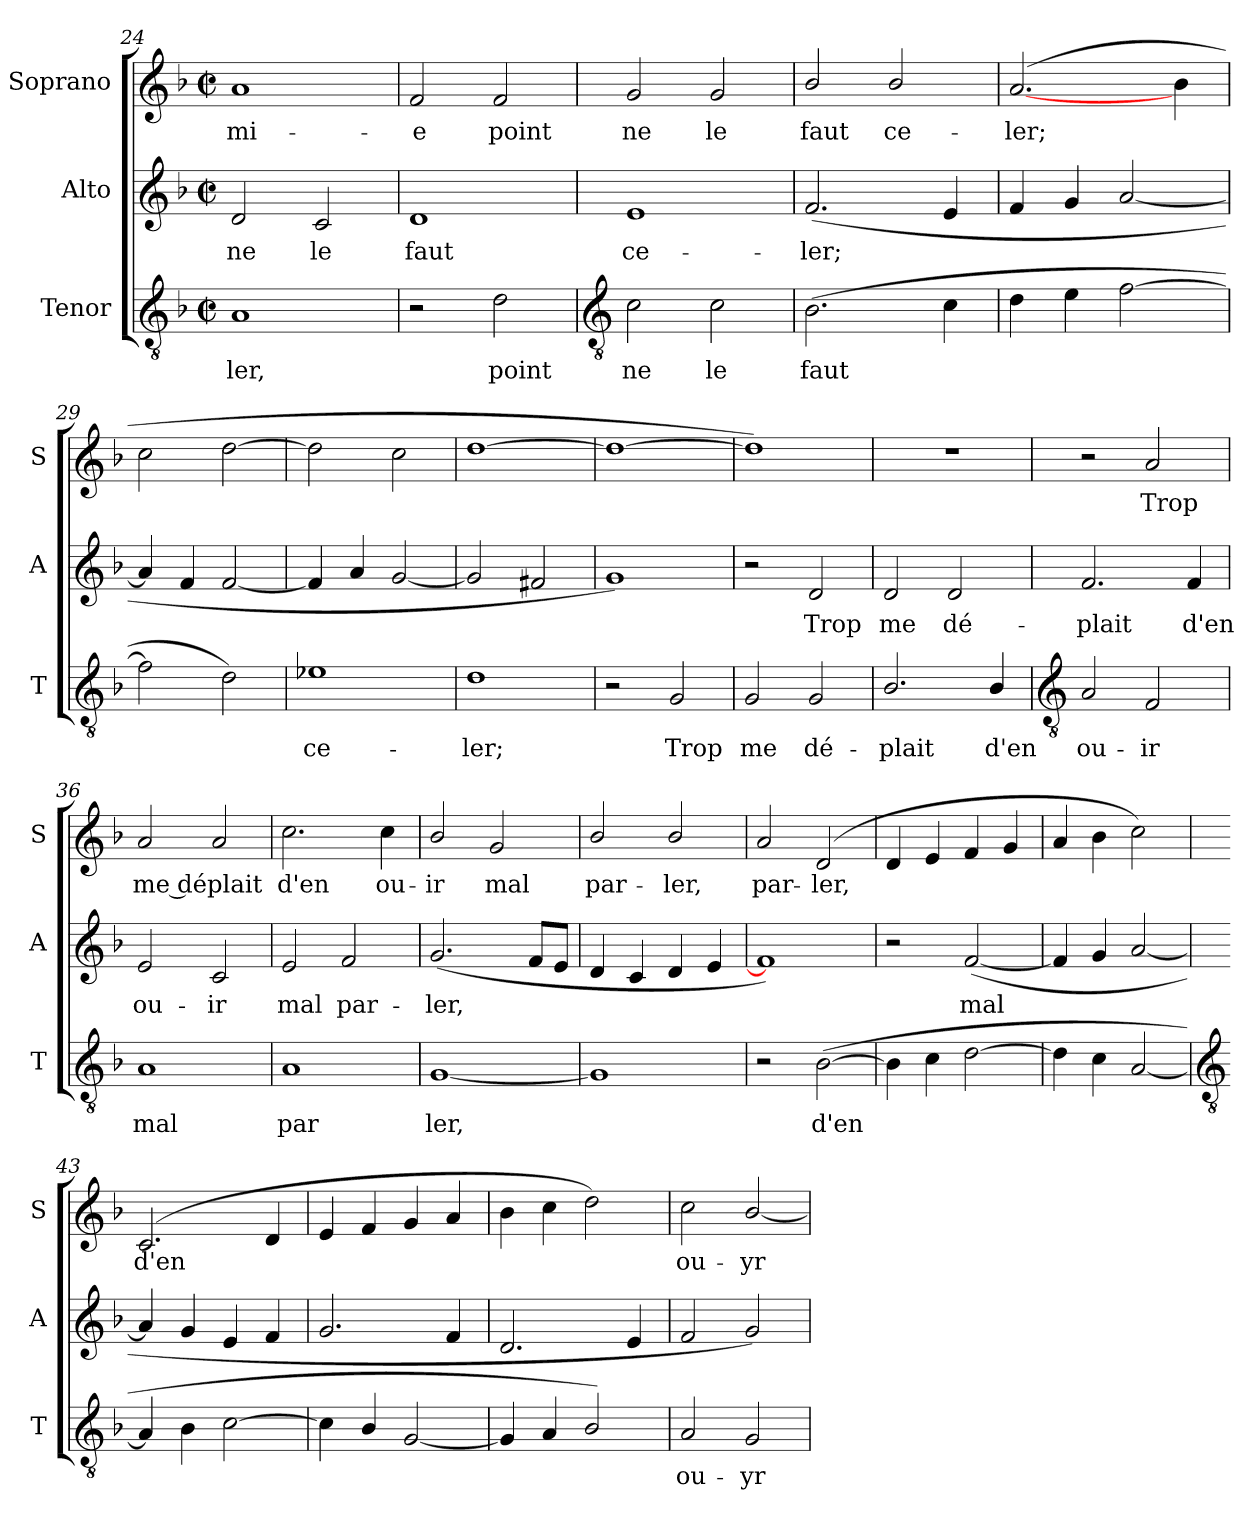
**kern	**text	**kern	**text	**kern	**text
*part3	*part3	*part2	*part2	*part1	*part1
*staff3	*staff3	*staff2	*staff2	*staff1	*staff1
*I"Tenor	*	*I"Alto	*	*I"Soprano	*
*I'T	*	*I'A	*	*I'S	*
*clefGv2	*	*clefG2	*	*clefG2	*
*k[b-]	*	*k[b-]	*	*k[b-]	*
*F:	*	*F:	*	*F:	*
*M2/2	*	*M2/2	*	*M2/2	*
*met(c|)	*	*met(c|)	*	*met(c|)	*
=24	=24	=24	=24	=24	=24
!	!LO:LY:b	!	!LO:LY:b	!	!LO:LY:b
1A	-ler,	2d	ne	1a	-mi-
!	!	!	!LO:LY:b	!	!
.	.	2c	le	.	.
=25	=25	=25	=25	=25	=25
!	!	!	!LO:LY:b	!	!LO:LY:b
2r	.	1d	faut	2f	-e
!	!LO:LY:b	!	!	!	!LO:LY:b
2d	point	.	.	2f	point
!!LO:LB:g=z
=26	=26	=26	=26	=26	=26
*clefGv2	*	*	*	*	*
!	!LO:LY:b	!	!LO:LY:b	!	!LO:LY:b
2c	ne	1e	ce-	2g	ne
!	!LO:LY:b	!	!	!	!LO:LY:b
2c	le	.	.	2g	le
=27	=27	=27	=27	=27	=27
!	!LO:LY:b	!	!LO:LY:b	!	!LO:LY:b
(>2.B-	faut	(<2.f	-ler;	2b-/	faut
!	!	!	!	!	!LO:LY:b
.	.	.	.	2b-/	ce-
4c	.	4e	.	.	.
=28	=28	=28	=28	=28	=28
!	!	!	!	!	!LO:LY:b
4d	.	4f	.	(>[2.a	-ler;
4e	.	4g	.	.	.
[2f	.	[2a	.	.	.
.	.	.	.	4b-	.
=29	=29	=29	=29	=29	=29
2f]	.	4a]	.	2cc	.
.	.	4f	.	.	.
2d)	.	[2f	.	[2dd	.
=30	=30	=30	=30	=30	=30
!	!LO:LY:b	!	!	!	!
1e-X	ce-	4f]	.	2dd]	.
.	.	4a	.	.	.
.	.	[2g	.	2cc	.
=31	=31	=31	=31	=31	=31
!	!LO:LY:b	!	!	!	!
1d	-ler;	2g]	.	[1dd	.
.	.	2f#X	.	.	.
=32	=32	=32	=32	=32	=32
2r	.	1g)	.	1dd_	.
!	!LO:LY:b	!	!	!	!
2G	Trop	.	.	.	.
=33	=33	=33	=33	=33	=33
!	!LO:LY:b	!	!	!	!
2G	me	2r	.	1dd])	.
!	!LO:LY:b	!	!LO:LY:b	!	!
2G	dé-	2d	Trop	.	.
=34	=34	=34	=34	=34	=34
!	!LO:LY:b	!	!LO:LY:b	!	!
2.B-/	-plait	2d	me	1r	.
!	!	!	!LO:LY:b	!	!
.	.	2d	dé-	.	.
!	!LO:LY:b	!	!	!	!
4B-/	d'en	.	.	.	.
!!LO:LB:g=z
=35	=35	=35	=35	=35	=35
*clefGv2	*	*	*	*	*
!	!LO:LY:b	!	!LO:LY:b	!	!
2A	ou-	2.f	-plait	2r	.
!	!LO:LY:b	!	!	!	!LO:LY:b
2F	-ir	.	.	2a	Trop
!	!	!	!LO:LY:b	!	!
.	.	4f	d'en	.	.
=36	=36	=36	=36	=36	=36
!	!LO:LY:b	!	!LO:LY:b	!	!LO:LY:b
1A	mal	2e	ou-	2a	me dé-
!	!	!	!LO:LY:b	!	!LO:LY:b
.	.	2c	-ir	2a	-plait
=37	=37	=37	=37	=37	=37
!	!LO:LY:b	!	!LO:LY:b	!	!LO:LY:b
1A	par	2e	mal	2.cc	d'en
!	!	!	!LO:LY:b	!	!
.	.	2f	par-	.	.
!	!	!	!	!	!LO:LY:b
.	.	.	.	4cc	ou-
=38	=38	=38	=38	=38	=38
!	!LO:LY:b	!	!LO:LY:b	!	!LO:LY:b
[1G	ler,	(<2.g	-ler,	2b-/	-ir
!	!	!	!	!	!LO:LY:b
.	.	.	.	2g	mal
.	.	8fL	.	.	.
.	.	8eJ	.	.	.
=39	=39	=39	=39	=39	=39
!	!	!	!	!	!LO:LY:b
1G]	.	4d	.	2b-/	par-
.	.	4c	.	.	.
!	!	!	!	!	!LO:LY:b
.	.	4d	.	2b-/	-ler,
.	.	4e	.	.	.
=40	=40	=40	=40	=40	=40
!	!	!	!	!	!LO:LY:b
2r	.	1f])	.	2a	par-
!	!LO:LY:b	!	!	!	!LO:LY:b
(<[2B-	d'en	.	.	(>2d	-ler,
=41	=41	=41	=41	=41	=41
4B-]	.	2r	.	4d	.
4c	.	.	.	4e	.
!	!	!	!LO:LY:b	!	!
[2d	.	(<[2f	mal	4f	.
.	.	.	.	4g	.
=42	=42	=42	=42	=42	=42
4d]	.	4f]	.	4a	.
4c	.	4g	.	4b-	.
[2A	.	[2a	.	2cc)	.
!!LO:LB:g=z
=43	=43	=43	=43	=43	=43
*clefGv2	*	*	*	*	*
!	!	!	!	!	!LO:LY:b
4A]	.	4a]	.	(>2.c	d'en
4B-	.	4g	.	.	.
[2c	.	4e	.	.	.
.	.	4f	.	4d	.
=44	=44	=44	=44	=44	=44
4c]	.	2.g	.	4e	.
4B-/	.	.	.	4f	.
[2G	.	.	.	4g	.
.	.	4f	.	4a	.
=45	=45	=45	=45	=45	=45
4G]	.	2.d	.	4b-	.
4A	.	.	.	4cc	.
2B-/)	.	.	.	2dd)	.
.	.	4e	.	.	.
=46	=46	=46	=46	=46	=46
!	!LO:LY:b	!	!	!	!LO:LY:b
2A	ou-	2f	.	2cc	ou-
!	!LO:LY:b	!	!	!	!LO:LY:b
2G	-yr	2g)	.	[2b-/	-yr
=	=	=	=	=	=
*-	*-	*-	*-	*-	*-
